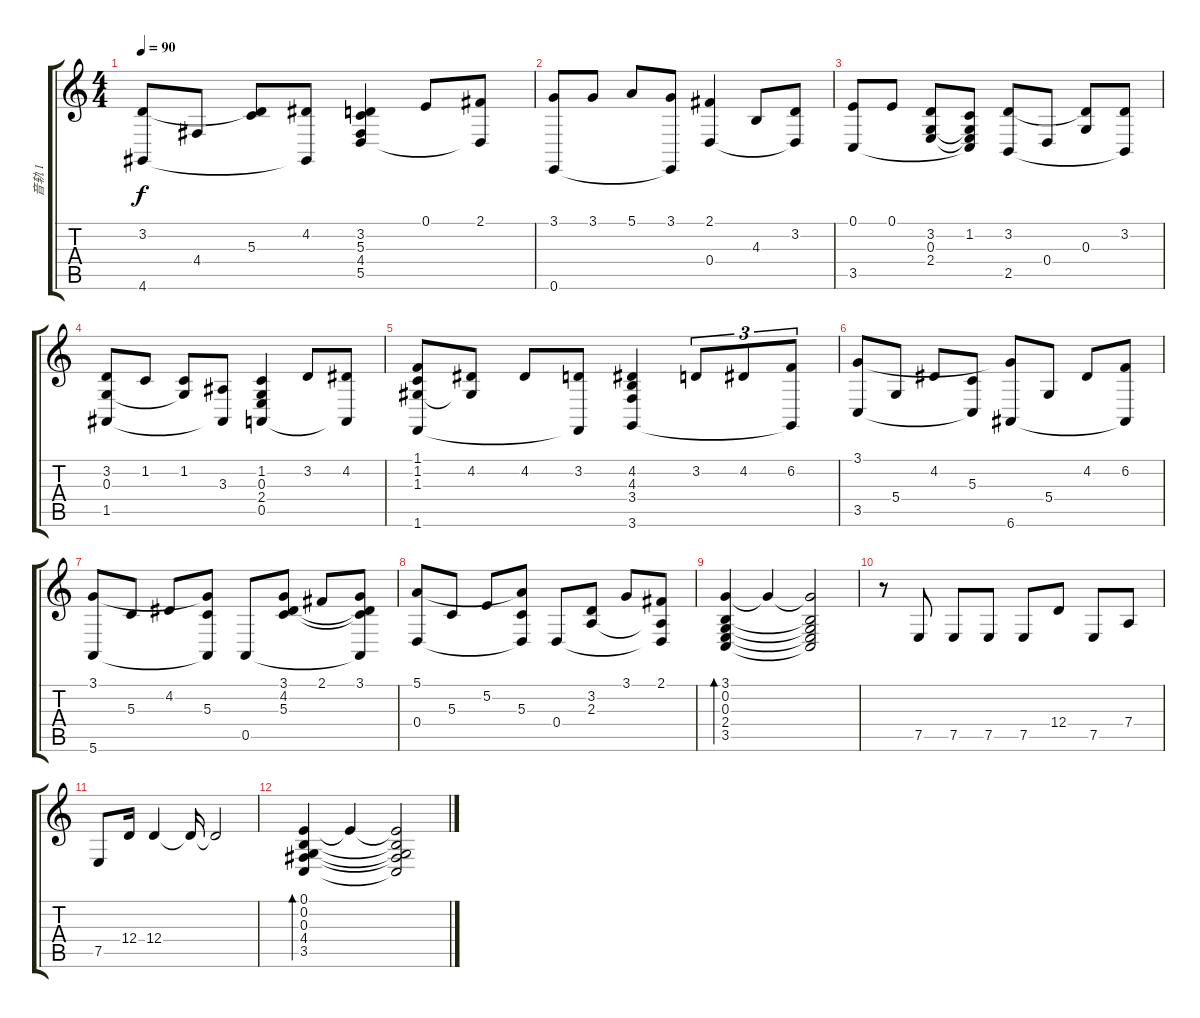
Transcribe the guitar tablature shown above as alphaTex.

\track ("音轨 1" "音轨 1") {instrument electricgrandpiano}
\staff {score tabs}
\tuning (E4 B3 G3 D3 A2 E2) {hide}
\ts (4 4)
\tempo 90
\clef g2
\ks c
(3.2 4.6).8{dy f} 4.4.8 (3.2{t} 5.3).8 (4.2 4.6{t}).8 (3.2 5.3 4.4 5.5).4 0.1.8 (2.1 5.5{t}).8 |
(3.1 0.6).8 3.1.8 5.1.8 (3.1 0.6{t}).8 (2.1 0.4).4 4.3.8 (3.2 0.4{t}).8 |
(0.1 3.5).8 0.1.8 (3.2 0.3 2.4).8 (1.2 0.3{t} 2.4{t} 3.5{t}).8 (3.2 2.5).8 0.4.8 (3.2{t} 0.3).8 (3.2 2.5{t}).8 |
(3.2 0.3 1.5).8 1.2.8 (1.2 0.3{t}).8 (3.3 1.5{t}).8 (1.2 0.3 2.4 0.5).4 3.2.8 (4.2 0.5{t}).8 |
(1.1 1.2 1.3 1.6).8 (4.2 1.3{t}).8 4.2.8 (3.2 1.6{t}).8 (4.2 4.3 3.4 3.6).4 3.2.8{tu (3 2)} 4.2.8{tu (3 2)} (6.2 3.6{t}).8{tu (3 2)} |
(3.1 3.5).8 5.4.8 4.2.8 (5.3 3.5{t}).8 (3.1{t} 6.6).8 5.4.8 4.2.8 (6.2 6.6{t}).8 |
(3.1 5.6).8 5.3.8 4.2.8 (3.1{t} 5.3 5.6{t}).8 0.5.8 (3.1 4.2 5.3).8 2.1.8 (3.1 4.2{t} 5.3{t} 0.5{t}).8 |
(5.1 0.4).8 5.3.8 5.2.8 (5.1{t} 5.3 0.4{t}).8 0.4.8 (3.2 2.3).8 3.1.8 (2.1 2.3{t} 0.4{t}).8 |
(3.1 0.2 0.3 2.4 3.5).4{bd 480} 3.1{t}.4 (3.1{t} 0.2{t} 0.3{t} 2.4{t} 3.5{t}).2 |
r.8 7.5.8 7.5.8 7.5.8 7.5.8 12.4.8 7.5.8 7.4.8 |
7.5.8 12.4.16 12.4.4 12.4{t}.16 12.4{t}.2 |
(0.1 0.2 0.3 4.4 3.5).4{bd 480} 0.1{t}.4 (0.1{t} 0.2{t} 0.3{t} 4.4{t} 3.5{t}).2
